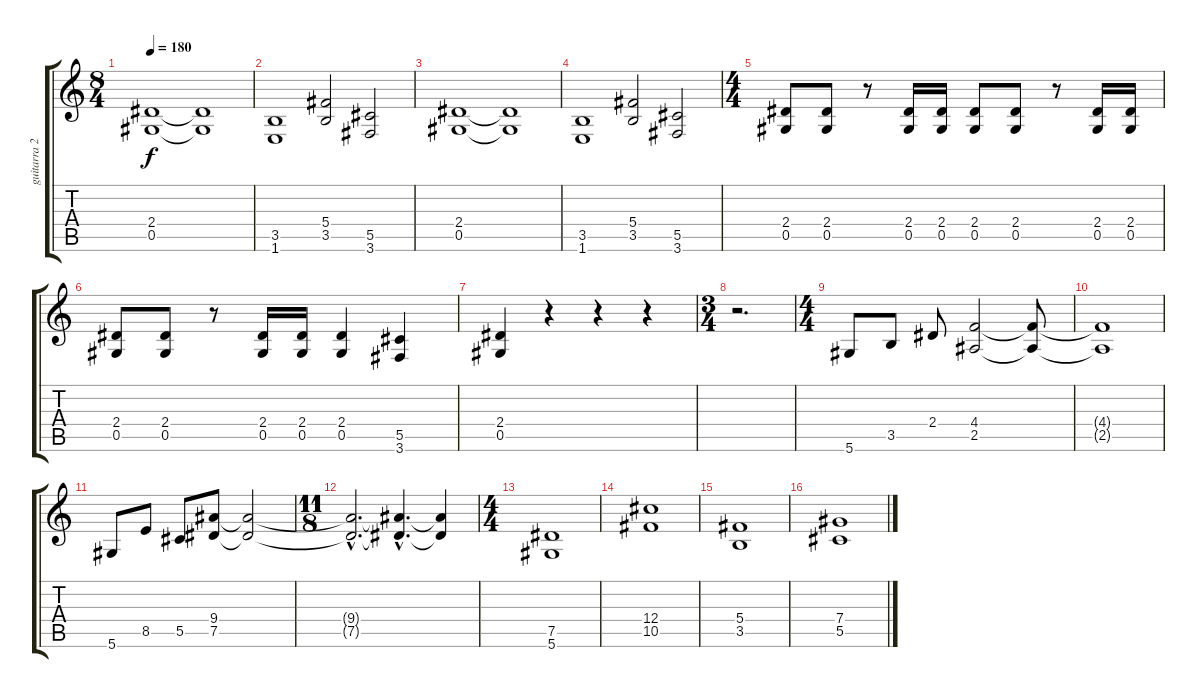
\track ("guitarra 2" "guitarra 2") {instrument distortionguitar}
\staff {score tabs}
\tuning (Eb4 Bb3 Gb3 Db3 Ab2 Eb2) {hide}
\ts (8 4)
\tempo 180
\clef g2
\ks c
(2.4 0.5).1{dy f} (2.4{t} 0.5{t}).1 |
(3.5 1.6).1 (5.4 3.5).2 (5.5 3.6).2 |
(2.4 0.5).1 (2.4{t} 0.5{t}).1 |
(3.5 1.6).1 (5.4 3.5).2 (5.5 3.6).2 |
\ts (4 4)
(2.4 0.5).8 (2.4 0.5).8 r.8 (2.4 0.5).16 (2.4 0.5).16 (2.4 0.5).8 (2.4 0.5).8 r.8 (2.4 0.5).16 (2.4 0.5).16 |
(2.4 0.5).8 (2.4 0.5).8 r.8 (2.4 0.5).16 (2.4 0.5).16 (2.4 0.5).4 (5.5 3.6).4 |
(2.4 0.5).4 r.4 r.4 r.4 |
\ts (3 4)
r.2{d} |
\ts (4 4)
5.6.8 3.5.8 2.4.8 (4.4 2.5).2 (4.4{t} 2.5{t}).8 |
(4.4{t} 2.5{t}).1 |
5.6.8 8.5.8 5.5.8 (9.4 7.5).8 (9.4{t} 7.5{t}).2 |
\ts (11 8)
(9.4{hac t} 7.5{hac t}).2{d} (9.4{hac t} 7.5{hac t}).4{d} (9.4{t} 7.5{t}).4 |
\ts (4 4)
(7.5 5.6).1 |
(12.4 10.5).1 |
(5.4 3.5).1 |
(7.4 5.5).1
